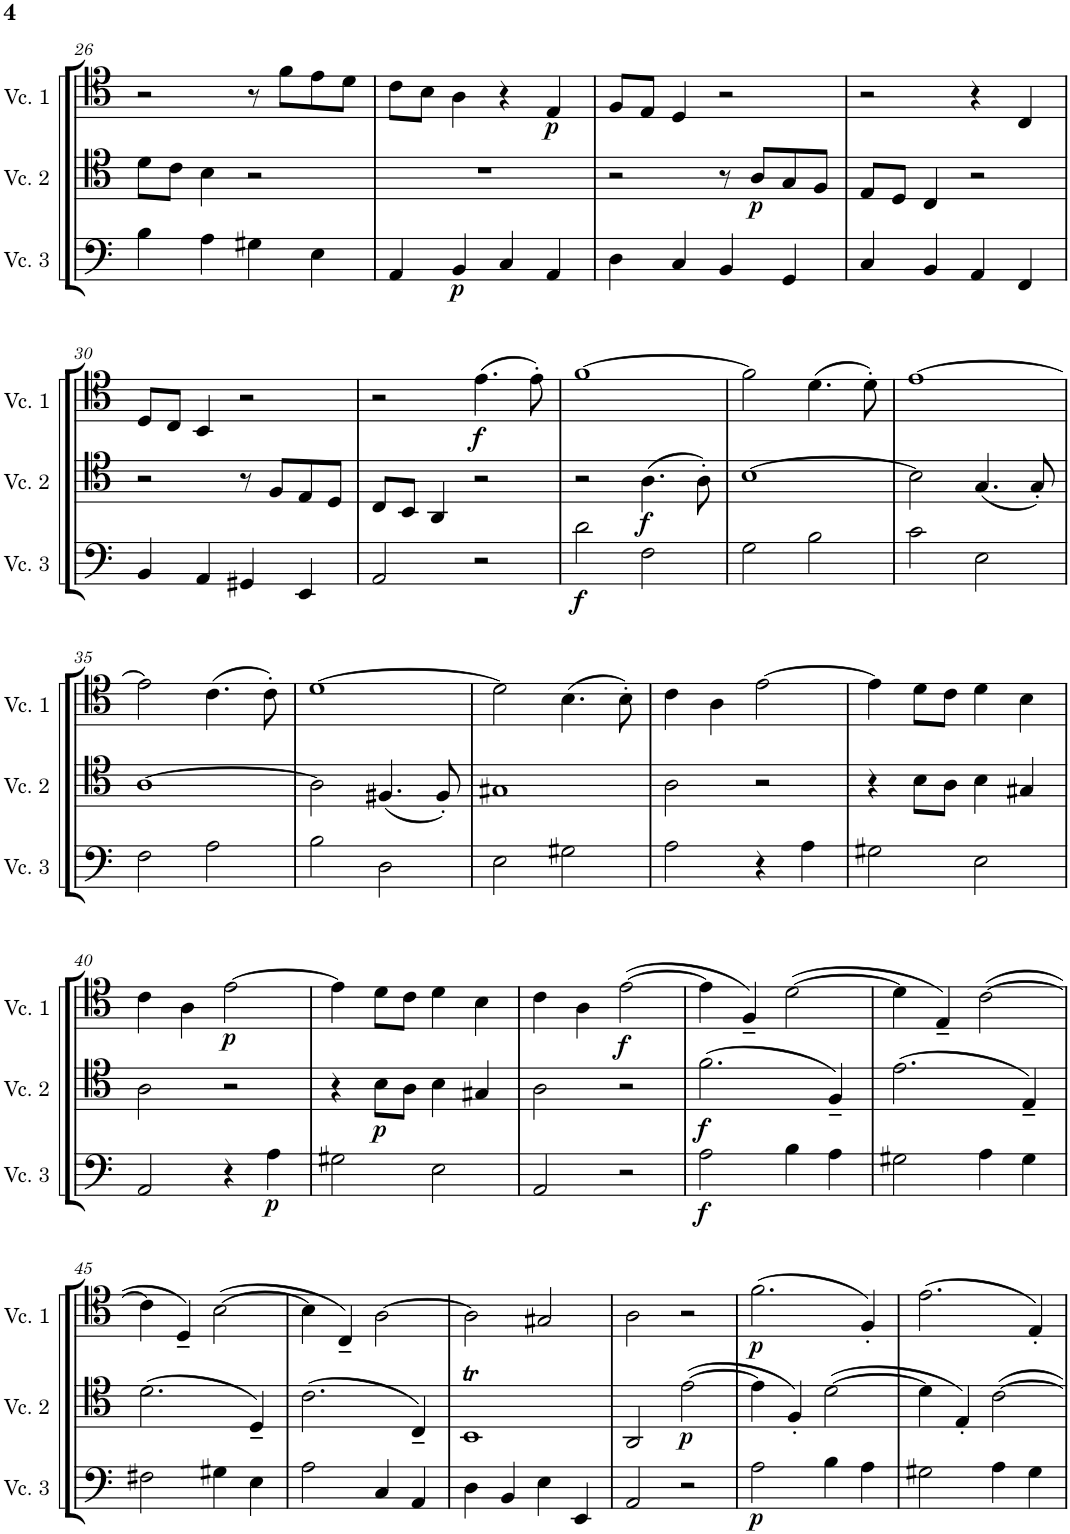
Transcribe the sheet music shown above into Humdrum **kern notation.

**kern	**dynam	**kern	**dynam	**kern	**dynam
*part3	*part3	*part2	*part2	*part1	*part1
*staff3	*staff3	*staff2	*staff2	*staff1	*staff1
*I"Cello 3	*	*I"Cello 2	*	*I"Cello 1	*
!!LO:PB:g=z
*clefF4	*	*clefC4	*	*clefC4	*
*k[]	*	*k[]	*	*k[]	*
*M2/2	*	*M2/2	*	*M2/2	*
*met(c|)	*	*met(c|)	*	*met(c|)	*
=26	=26	=26	=26	=26	=26
4B\	.	8d\L	.	2r	.
.	.	8c\J	.	.	.
4A\	.	4B\	.	.	.
4G#X\	.	2r	.	8r	.
.	.	.	.	8f\L	.
4E\	.	.	.	8e\	.
.	.	.	.	8d\J	.
=27	=27	=27	=27	=27	=27
4AA/	.	1r	.	8c\L	.
.	.	.	.	8B\J	.
!	!LO:DY:b	!	!	!	!
4BB/	p	.	.	4A\	.
4C/	.	.	.	4r	.
!	!	!	!	!	!LO:DY:b
4AA/	.	.	.	4E/	p
=28	=28	=28	=28	=28	=28
4D\	.	2r	.	8F/L	.
.	.	.	.	8E/J	.
4C/	.	.	.	4D/	.
4BB/	.	8r	.	2r	.
!	!	!	!LO:DY:b	!	!
.	.	8A/L	p	.	.
4GG/	.	8G/	.	.	.
.	.	8F/J	.	.	.
=29	=29	=29	=29	=29	=29
4C/	.	8E/L	.	2r	.
.	.	8D/J	.	.	.
4BB/	.	4C/	.	.	.
4AA/	.	2r	.	4r	.
4FF/	.	.	.	4C/	.
!!LO:LB:g=z
=30	=30	=30	=30	=30	=30
4BB/	.	2r	.	8D/L	.
.	.	.	.	8C/J	.
4AA/	.	.	.	4BB/	.
4GG#X/	.	8r	.	2r	.
.	.	8F/L	.	.	.
4EE/	.	8E/	.	.	.
.	.	8D/J	.	.	.
=31	=31	=31	=31	=31	=31
2AA/	.	8C/L	.	2r	.
.	.	8BB/J	.	.	.
.	.	4AA/	.	.	.
!	!	!	!	!	!LO:DY:b
2r	.	2r	.	(4.e\	f
.	.	.	.	8e'\)	.
=32	=32	=32	=32	=32	=32
!	!LO:DY:b	!	!	!	!
2d\	f	2r	.	[1f	.
!	!	!	!LO:DY:b	!	!
2F\	.	(4.A\	f	.	.
.	.	8A'\)	.	.	.
=33	=33	=33	=33	=33	=33
2G\	.	[1B	.	2f\]	.
2B\	.	.	.	(4.d\	.
.	.	.	.	8d'\)	.
=34	=34	=34	=34	=34	=34
2c\	.	2B\]	.	[1e	.
2E\	.	(4.G/	.	.	.
.	.	8G'/)	.	.	.
!!LO:LB:g=z
=35	=35	=35	=35	=35	=35
2F\	.	[1A	.	2e\]	.
2A\	.	.	.	(4.c\	.
.	.	.	.	8c'\)	.
=36	=36	=36	=36	=36	=36
2B\	.	2A\]	.	[1d	.
2D\	.	(4.F#X/	.	.	.
.	.	8F#'/)	.	.	.
=37	=37	=37	=37	=37	=37
2E\	.	1G#X	.	2d\]	.
2G#X\	.	.	.	(4.B\	.
.	.	.	.	8B'\)	.
=38	=38	=38	=38	=38	=38
2A\	.	2A\	.	4c\	.
.	.	.	.	4A\	.
4r	.	2r	.	[2e\	.
4A\	.	.	.	.	.
=39	=39	=39	=39	=39	=39
2G#X\	.	4r	.	4e\]	.
.	.	8B\L	.	8d\L	.
.	.	8A\J	.	8c\J	.
2E\	.	4B\	.	4d\	.
.	.	4G#X/	.	4B\	.
!!LO:LB:g=z
=40	=40	=40	=40	=40	=40
2AA/	.	2A\	.	4c\	.
.	.	.	.	4A\	.
!	!	!	!	!	!LO:DY:b
4r	.	2r	.	[2e\	p
!	!LO:DY:b	!	!	!	!
4A\	p	.	.	.	.
=41	=41	=41	=41	=41	=41
2G#X\	.	4r	.	4e\]	.
!	!	!	!LO:DY:b	!	!
.	.	8B\L	p	8d\L	.
.	.	8A\J	.	8c\J	.
2E\	.	4B\	.	4d\	.
.	.	4G#X/	.	4B\	.
=42	=42	=42	=42	=42	=42
2AA/	.	2A\	.	4c\	.
.	.	.	.	4A\	.
!	!	!	!	!	!LO:DY:b
2r	.	2r	.	([2e\	f
=43	=43	=43	=43	=43	=43
!	!LO:DY:b	!	!LO:DY:b	!	!
2A\	f	(2.f\	f	4e\]	.
.	.	.	.	4F~/)	.
4B\	.	.	.	([2d\	.
4A\	.	4F~/)	.	.	.
=44	=44	=44	=44	=44	=44
2G#X\	.	(2.e\	.	4d\]	.
.	.	.	.	4E~/)	.
4A\	.	.	.	([2c\	.
4G#\	.	4E~/)	.	.	.
!!LO:LB:g=z
=45	=45	=45	=45	=45	=45
2F#X\	.	(2.d\	.	4c\]	.
.	.	.	.	4D~/)	.
4G#X\	.	.	.	([2B\	.
4E\	.	4D~/)	.	.	.
=46	=46	=46	=46	=46	=46
2A\	.	(2.c\	.	4B\]	.
.	.	.	.	4C~/)	.
4C/	.	.	.	[2A\	.
4AA/	.	4C~/)	.	.	.
=47	=47	=47	=47	=47	=47
4D\	.	1BBt	.	2A\]	.
4BB/	.	.	.	.	.
4E\	.	.	.	2G#X/	.
4EE/	.	.	.	.	.
=48	=48	=48	=48	=48	=48
2AA/	.	2AA/	.	2A\	.
!	!	!	!LO:DY:b	!	!
2r	.	([2e\	p	2r	.
=49	=49	=49	=49	=49	=49
!	!LO:DY:b	!	!	!	!LO:DY:b
2A\	p	4e\]	.	(2.f\	p
.	.	4F'/)	.	.	.
4B\	.	([2d\	.	.	.
4A\	.	.	.	4F'/)	.
=50	=50	=50	=50	=50	=50
2G#X\	.	4d\]	.	(2.e\	.
.	.	4E'/)	.	.	.
4A\	.	[2c\	.	.	.
4G#\	.	.	.	4E'/)	.
=	=	=	=	=	=
*-	*-	*-	*-	*-	*-
